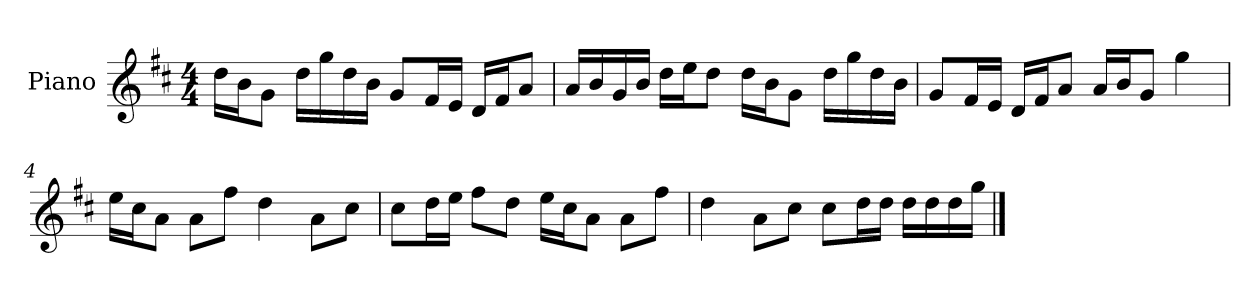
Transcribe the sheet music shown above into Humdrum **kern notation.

**kern
*part1
*staff1
*I"Piano
*I'P-no
*clefG2
*k[f#c#]
*M4/4
*MM90
=1
16dd\LL
16b\J
8g\J
16dd\LL
16gg\
16dd\
16b\JJ
8g/L
16f#/L
16e/JJ
16d/LL
16f#/J
8a/J
=2
16a/LL
16b/
16g/
16b/JJ
16dd\LL
16ee\J
8dd\J
16dd\LL
16b\J
8g\J
16dd\LL
16gg\
16dd\
16b\JJ
=3
8g/L
16f#/L
16e/JJ
16d/LL
16f#/J
8a/J
16a/LL
16b/J
8g/J
4gg\
!!LO:LB:g=z
=4
16ee\LL
16cc#\J
8a\J
8a\L
8ff#\J
4dd\
8a\L
8cc#\J
=5
8cc#\L
16dd\L
16ee\JJ
8ff#\L
8dd\J
16ee\LL
16cc#\J
8a\J
8a\L
8ff#\J
=6
4dd\
8a\L
8cc#\J
8cc#\L
16dd\L
16dd\JJ
16dd\LL
16dd\
16dd\
16gg\JJ
==
*-
